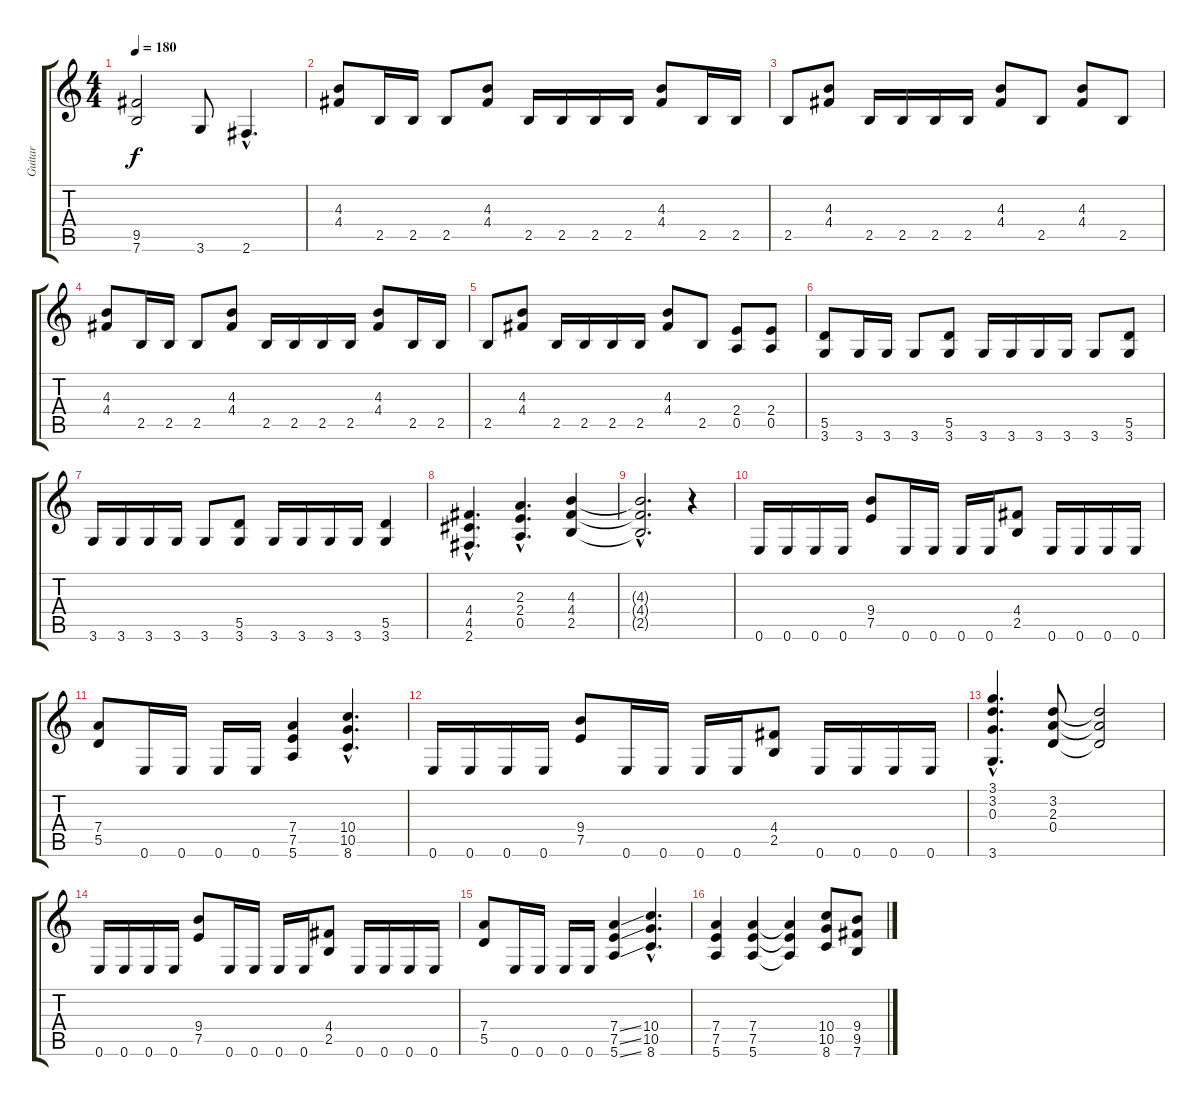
\track ("Guitar" "Guitar") {instrument distortionguitar}
\staff {score tabs}
\tuning (E4 B3 G3 D3 A2 E2) {hide}
\ts (4 4)
\tempo 180
\clef g2
\ks c
(9.5{t} 7.6{t}).2{dy f} 3.6.8 2.6{hac}.4{d} |
(4.3 4.4).8 2.5.16 2.5.16 2.5.8 (4.3 4.4).8 2.5.16 2.5.16 2.5.16 2.5.16 (4.3 4.4).8 2.5.16 2.5.16 |
2.5.8 (4.3 4.4).8 2.5.16 2.5.16 2.5.16 2.5.16 (4.3 4.4).8 2.5.8 (4.3 4.4).8 2.5.8 |
(4.3 4.4).8 2.5.16 2.5.16 2.5.8 (4.3 4.4).8 2.5.16 2.5.16 2.5.16 2.5.16 (4.3 4.4).8 2.5.16 2.5.16 |
2.5.8 (4.3 4.4).8 2.5.16 2.5.16 2.5.16 2.5.16 (4.3 4.4).8 2.5.8 (2.4 0.5).8 (2.4 0.5).8 |
(5.5 3.6).8 3.6.16 3.6.16 3.6.8 (5.5 3.6).8 3.6.16 3.6.16 3.6.16 3.6.16 3.6.8 (5.5 3.6).8 |
3.6.16 3.6.16 3.6.16 3.6.16 3.6.8 (5.5 3.6).8 3.6.16 3.6.16 3.6.16 3.6.16 (5.5 3.6).4 |
(4.4{hac} 4.5{hac} 2.6{hac}).4{d} (2.3{hac} 2.4{hac} 0.5{hac}).4{d} (4.3 4.4 2.5).4 |
(4.3{hac t} 4.4{hac t} 2.5{hac t}).2{d} r.4 |
0.6.16 0.6.16 0.6.16 0.6.16 (9.4 7.5).8 0.6.16 0.6.16 0.6.16 0.6.16 (4.4 2.5).8 0.6.16 0.6.16 0.6.16 0.6.16 |
(7.4 5.5).8 0.6.16 0.6.16 0.6.16 0.6.16 (7.4 7.5 5.6).4 (10.4{hac} 10.5{hac} 8.6{hac}).4{d} |
0.6.16 0.6.16 0.6.16 0.6.16 (9.4 7.5).8 0.6.16 0.6.16 0.6.16 0.6.16 (4.4 2.5).8 0.6.16 0.6.16 0.6.16 0.6.16 |
(3.1{hac} 3.2{hac} 0.3{hac} 3.6{hac}).4{d} (3.2 2.3 0.4).8 (3.2{t} 2.3{t} 0.4{t}).2 |
0.6.16 0.6.16 0.6.16 0.6.16 (9.4 7.5).8 0.6.16 0.6.16 0.6.16 0.6.16 (4.4 2.5).8 0.6.16 0.6.16 0.6.16 0.6.16 |
(7.4 5.5).8 0.6.16 0.6.16 0.6.16 0.6.16 (7.4{ss} 7.5{ss} 5.6{ss}).4 (10.4{hac} 10.5{hac} 8.6{hac}).4{d} |
(7.4 7.5 5.6).4 (7.4 7.5 5.6).4 (7.4{t} 7.5{t} 5.6{t}).4 (10.4 10.5 8.6).8 (9.4 9.5 7.6).8
